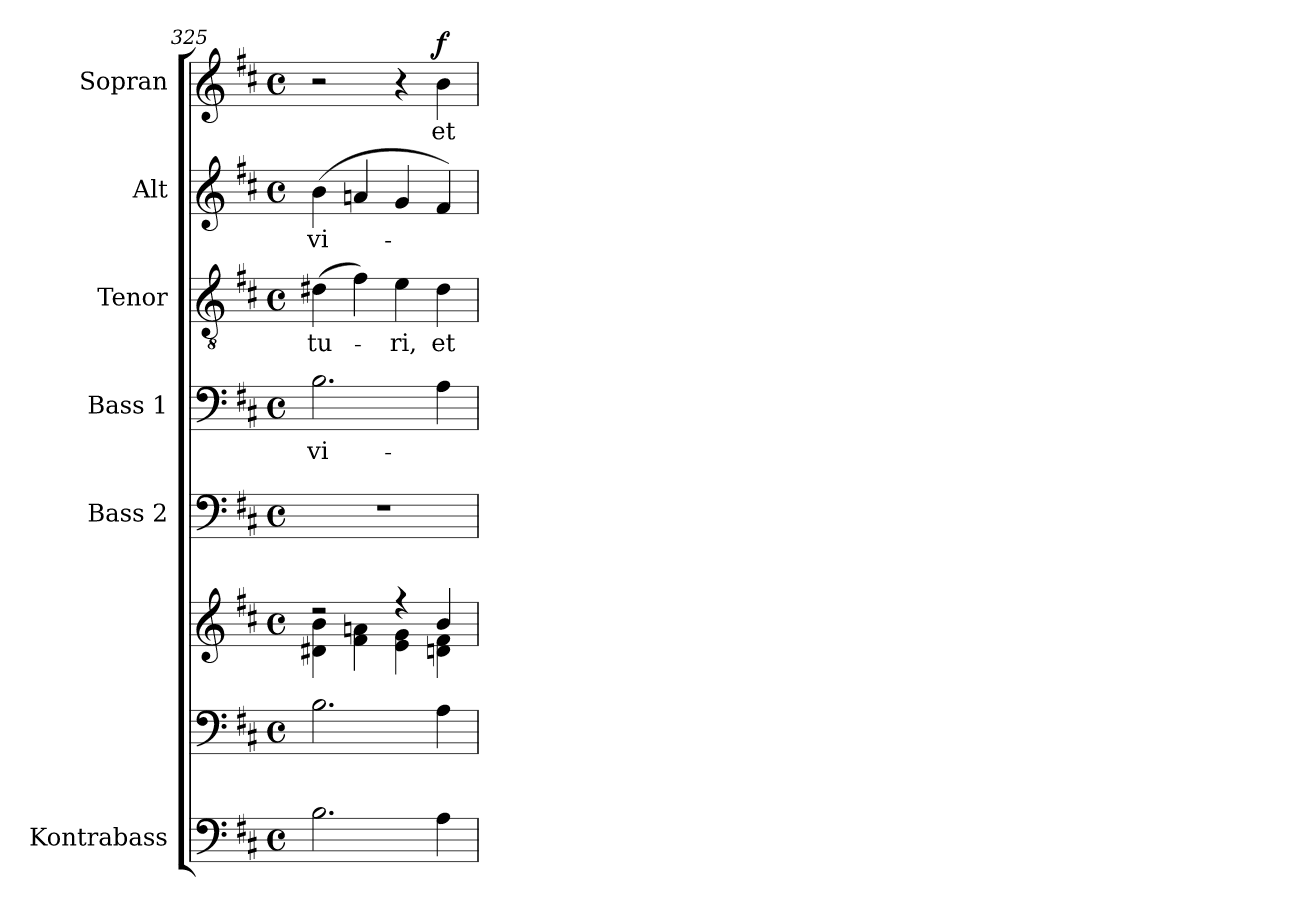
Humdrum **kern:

**kern	**kern	**kern	**kern	**kern	**text	**kern	**text	**kern	**text	**kern	**text	**dynam
*part7	*part6	*part6	*part5	*part4	*part4	*part3	*part3	*part2	*part2	*part1	*part1	*part1
*staff8	*staff7	*staff6	*staff5	*staff4	*staff4	*staff3	*staff3	*staff2	*staff2	*staff1	*staff1	*staff1
*I"Kontrabass	*	*	*I"Bass 2	*I"Bass 1	*	*I"Tenor	*	*I"Alt	*	*I"Sopran	*	*
*I'Kb.	*	*	*I'B. 2	*I'B. 1	*	*I'T.	*	*I'A.	*	*I'S.	*	*
!!LO:PB:g=z
*clefF4	*clefF4	*clefG2	*clefF4	*clefF4	*	*clefGv2	*	*clefG2	*	*clefG2	*	*
*ITrd7c12	*	*	*	*	*	*	*	*	*	*	*	*
*k[f#c#]	*k[f#c#]	*k[f#c#]	*k[f#c#]	*k[f#c#]	*	*k[f#c#]	*	*k[f#c#]	*	*k[f#c#]	*	*
*D:	*D:	*D:	*D:	*D:	*	*D:	*	*D:	*	*D:	*	*
*M4/4	*M4/4	*M4/4	*M4/4	*M4/4	*	*M4/4	*	*M4/4	*	*M4/4	*	*
*met(c)	*met(c)	*met(c)	*met(c)	*met(c)	*	*met(c)	*	*met(c)	*	*met(c)	*	*
=325	=325	=325	=325	=325	=325	=325	=325	=325	=325	=325	=325	=325
*	*	*^	*	*	*	*	*	*	*	*	*	*
!	!	!	!	!	!	!LO:LY:b	!	!LO:LY:b	!	!LO:LY:b	!	!	!
2.BB\	2.B\	2rdd	4d#X\ 4b\	1r	2.B\	vi-	(>4d#X\	-tu-	(>4b\	vi-	2r	.	.
.	.	.	4f#\ 4an\	.	.	.	4f#\)	.	4an/	.	.	.	.
!	!	!	!	!	!	!	!	!LO:LY:b	!	!	!	!	!
.	.	4ree	4e\ 4g\	.	.	.	4e\	-ri,	4g/	.	4r	.	.
!	!	!	!	!	!	!	!	!LO:LY:b	!	!	!	!LO:LY:b	!LO:DY:a
4AA\	4A\	4b/	4dn\ 4f#\	.	4A\	.	4d#\	et	4f#/)	.	4b\	et	f
*	*	*v	*v	*	*	*	*	*	*	*	*	*	*
=	=	=	=	=	=	=	=	=	=	=	=	=
*-	*-	*-	*-	*-	*-	*-	*-	*-	*-	*-	*-	*-
